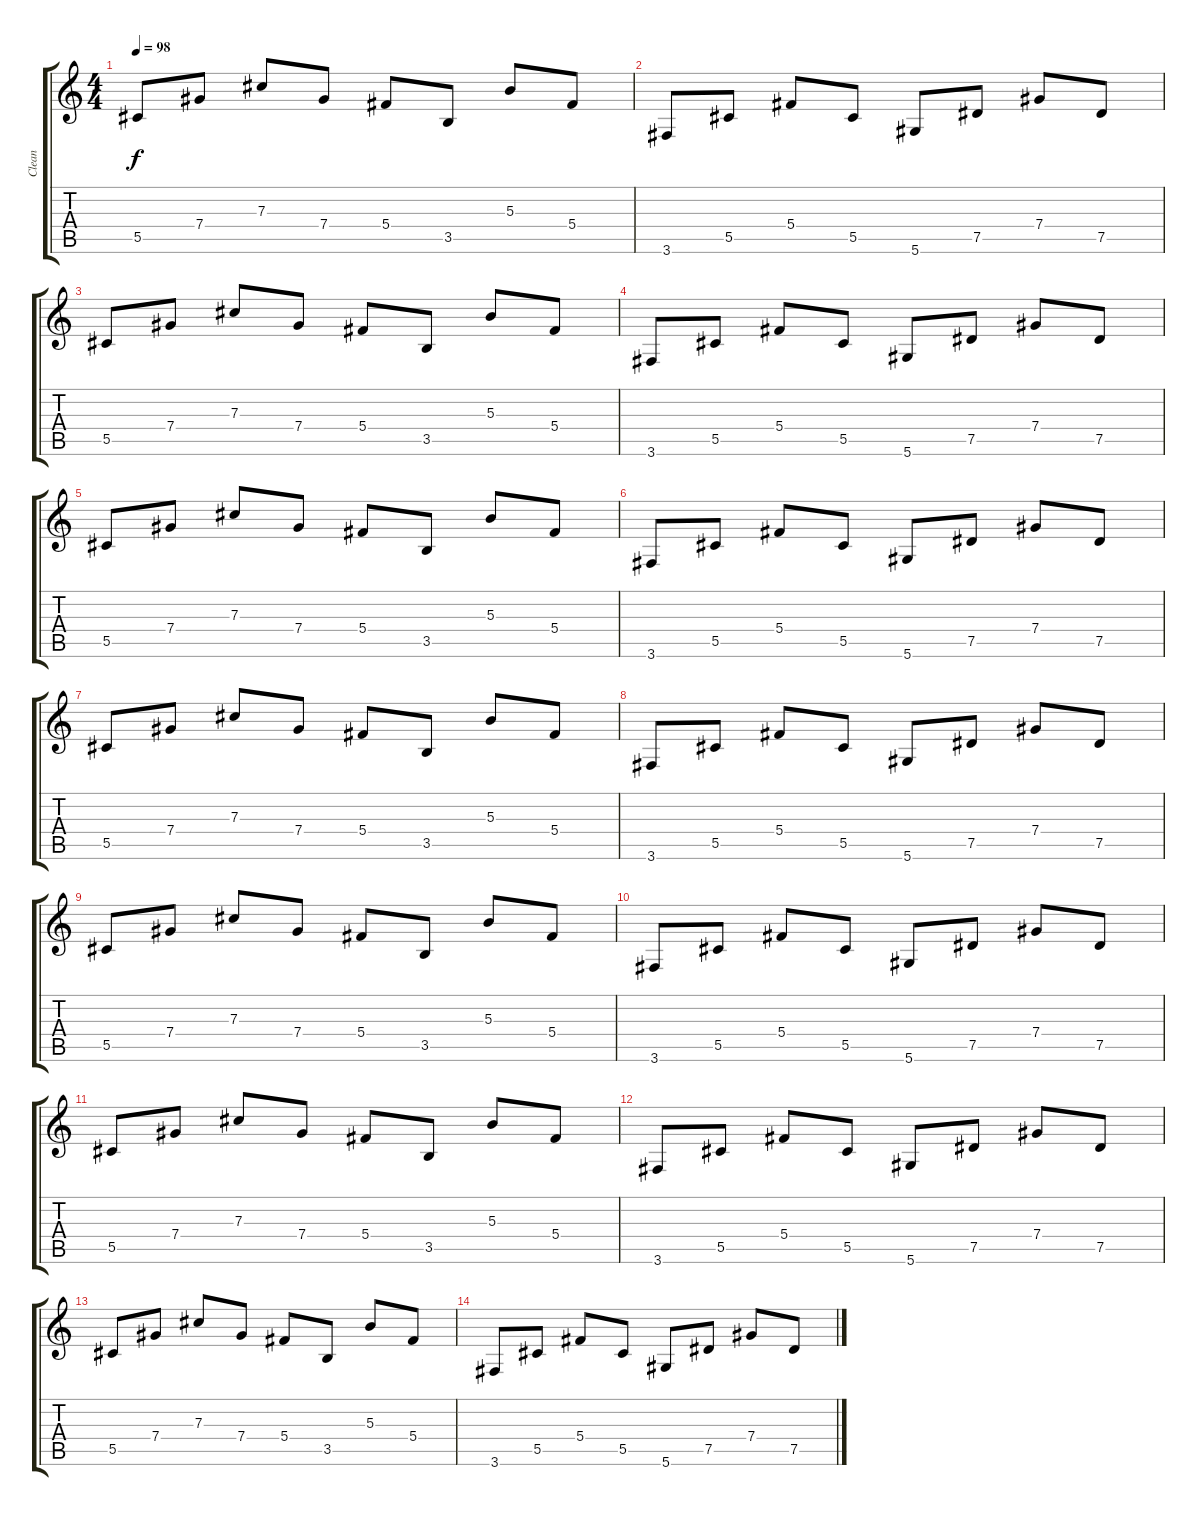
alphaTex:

\track ("Clean" "Clean") {instrument electricguitarclean}
\staff {score tabs}
\tuning (Eb4 Bb3 Gb3 Db3 Ab2 Eb2) {hide}
\ts (4 4)
\tempo 98
\clef g2
\ks c
5.5.8{dy f} 7.4.8 7.3.8 7.4.8 5.4.8 3.5.8 5.3.8 5.4.8 |
3.6.8 5.5.8 5.4.8 5.5.8 5.6.8 7.5.8 7.4.8 7.5.8 |
5.5.8 7.4.8 7.3.8 7.4.8 5.4.8 3.5.8 5.3.8 5.4.8 |
3.6.8 5.5.8 5.4.8 5.5.8 5.6.8 7.5.8 7.4.8 7.5.8 |
5.5.8 7.4.8 7.3.8 7.4.8 5.4.8 3.5.8 5.3.8 5.4.8 |
3.6.8 5.5.8 5.4.8 5.5.8 5.6.8 7.5.8 7.4.8 7.5.8 |
5.5.8 7.4.8 7.3.8 7.4.8 5.4.8 3.5.8 5.3.8 5.4.8 |
3.6.8 5.5.8 5.4.8 5.5.8 5.6.8 7.5.8 7.4.8 7.5.8 |
5.5.8 7.4.8 7.3.8 7.4.8 5.4.8 3.5.8 5.3.8 5.4.8 |
3.6.8 5.5.8 5.4.8 5.5.8 5.6.8 7.5.8 7.4.8 7.5.8 |
5.5.8 7.4.8 7.3.8 7.4.8 5.4.8 3.5.8 5.3.8 5.4.8 |
3.6.8 5.5.8 5.4.8 5.5.8 5.6.8 7.5.8 7.4.8 7.5.8 |
5.5.8 7.4.8 7.3.8 7.4.8 5.4.8 3.5.8 5.3.8 5.4.8 |
3.6.8 5.5.8 5.4.8 5.5.8 5.6.8 7.5.8 7.4.8 7.5.8
